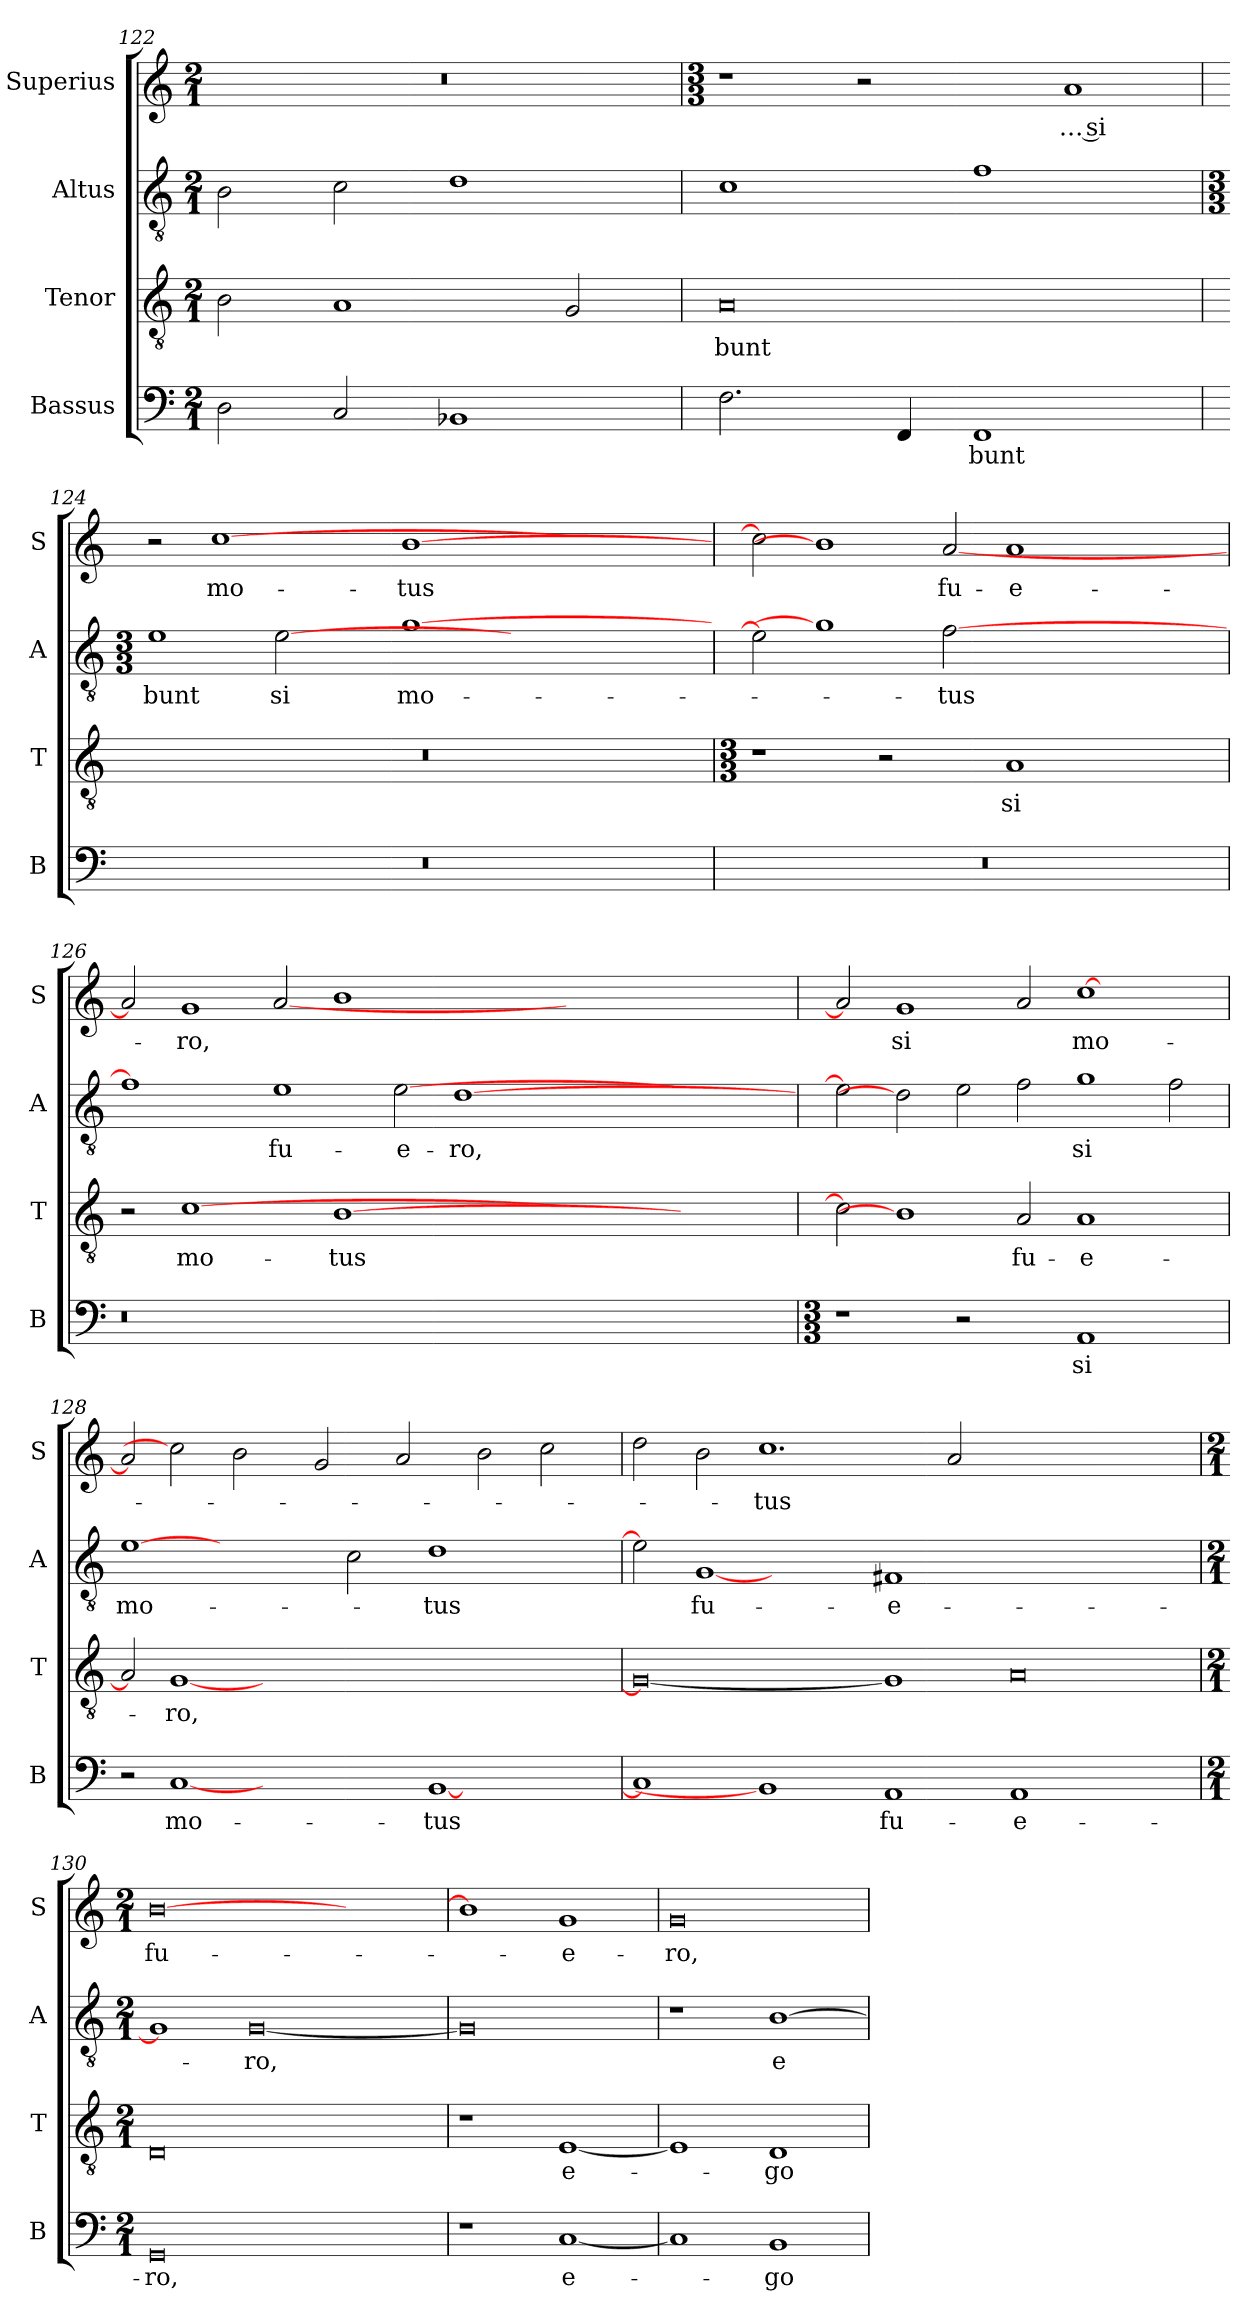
**kern	**text	**kern	**text	**kern	**text	**kern	**text
*part4	*part4	*part3	*part3	*part2	*part2	*part1	*part1
*staff4	*staff4	*staff3	*staff3	*staff2	*staff2	*staff1	*staff1
*I"Bassus	*	*I"Tenor	*	*I"Altus	*	*I"Superius	*
*I'B	*	*I'T	*	*I'A	*	*I'S	*
*clefF4	*	*clefGv2	*	*clefGv2	*	*clefG2	*
*k[]	*	*k[]	*	*k[]	*	*k[]	*
*M2/1	*	*M2/1	*	*M2/1	*	*M2/1	*
=122	=122	=122	=122	=122	=122	=122	=122
2D	.	2B	.	2B	.	0r	.
2C	.	1A	.	2c	.	.	.
1BB-X	.	.	.	1d	.	.	.
.	.	2G	.	.	.	.	.
=123	=123	=123	=123	=123	=123	=123	=123
*	*	*	*	*	*	*M3/3	*
*	*	*	*	*	*	*Xtuplet	*
2.F	.	0A	-bunt	1c	.	3%2r	.
.	.	.	.	.	.	3r	.
4FF	.	.	.	.	.	.	.
1FF	-bunt	.	.	1f	.	3ryy	.
.	.	.	.	.	.	3%2a	… si
=124	=124	=124	=124	=124	=124	=124	=124
*	*	*	*	*M3/3	*	*	*
*	*	*	*	*Xtuplet	*	*	*
0r	.	0r	.	3%2e	-bunt	3r	.
.	.	.	.	.	.	[1cc	mo-
.	.	.	.	[3e	si	.	.
.	.	.	.	3ryy	.	.	.
.	.	.	.	[3%2g	mo-	[3%2b	-tus
=125	=125	=125	=125	=125	=125	=125	=125
*	*	*M3/3	*	*	*	*	*
*	*	*Xtuplet	*	*	*	*	*
0r	.	3%2r	.	3e]	.	3cc]	.
.	.	.	.	3%2g]	.	3%2b]	.
.	.	3r	.	.	.	.	.
.	.	3ryy	.	[3f	-tus	[3a	fu-
.	.	3%2A	si	3%2ryy	.	3%2a	-e-
=126	=126	=126	=126	=126	=126	=126	=126
0r	.	3r	.	1f]	.	3a]	.
.	.	[1c	mo-	.	.	3%2g	-ro,
.	.	.	.	3%2e	fu-	[3a	.
.	.	[3%2B	-tus	.	.	3%2b	.
.	.	.	.	[3e	-e-	.	.
3%2ryy	.	3%2ryy	.	[3%2d	-ro,	3%2ryy	.
=127	=127	=127	=127	=127	=127	=127	=127
*M3/3	*	*	*	*	*	*	*
*Xtuplet	*	*	*	*	*	*	*
3%2r	.	3c]	.	3e]	.	3a]	.
.	.	3%2B]	.	3d]	.	3%2g	si
3r	.	.	.	3e	.	.	.
3ryy	.	[3A	fu-	3f	.	[3a	.
3%2AA	si	3%2A	-e-	3%2g	si	[3%2cc	mo-
3ryy	.	3ryy	.	3f	.	3ryy	.
=128	=128	=128	=128	=128	=128	=128	=128
3r	.	3A]	.	[1e	mo-	3a]	.
[1C	mo-	[1G	-ro,	.	.	2cc]	.
.	.	.	.	.	.	2b	.
.	.	.	.	2ryy	.	.	.
3%2ryy	.	0ryy	.	.	.	2g	.
.	.	.	.	2c	.	.	.
.	.	.	.	.	.	2a	.
[1BB	-tus	.	.	1d	-tus	.	.
.	.	.	.	.	.	2b	.
.	.	.	.	.	.	2cc	.
3ryy	.	.	.	3ryy	.	.	.
=129	=129	=129	=129	=129	=129	=129	=129
1C]	.	0G_	.	2e]	.	2dd	.
.	.	.	.	[1G	fu-	2b	.
1BB]	.	.	.	.	.	1.cc	-tus
.	.	.	.	2ryy	.	.	.
1AA	fu-	1G]	.	1F#X	-e-	.	.
.	.	.	.	.	.	2a	.
1AA	-e-	0A	.	0ryy	.	0ryy	.
1ryy	.	.	.	.	.	.	.
=130	=130	=130	=130	=130	=130	=130	=130
*M2/1	*	*M2/1	*	*M2/1	*	*M2/1	*
0GG	-ro,	0D	.	1G]	.	[0b	fu-
.	.	.	.	[0G	-ro,	.	.
1ryy	.	1ryy	.	.	.	1ryy	.
=131	=131	=131	=131	=131	=131	=131	=131
1r	.	1r	.	0G]	.	1b]	.
[1C	e-	[1E	e-	.	.	1g	-e-
=132	=132	=132	=132	=132	=132	=132	=132
1C]	.	1E]	.	1r	.	0g	-ro,
1BB	-go	1D	-go	[1B	e-	.	.
=	=	=	=	=	=	=	=
*-	*-	*-	*-	*-	*-	*-	*-
